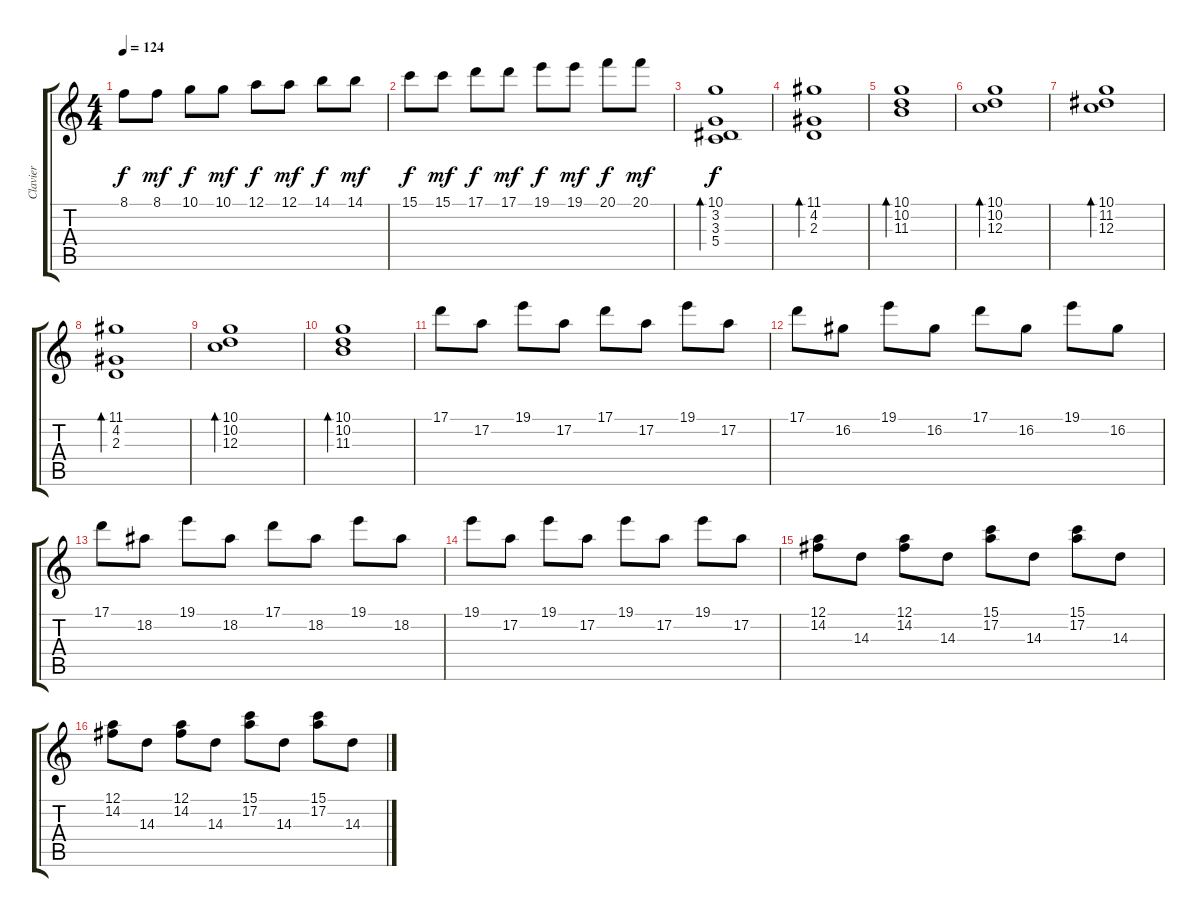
\track ("Clavier" "Clavier") {instrument electricpiano1}
\staff {score tabs}
\tuning (A4 E4 C4 G3 D3 A2) {hide}
\ts (4 4)
\tempo 124
\clef g2
\ks c
8.1.8{dy f} 8.1.8{dy mf} 10.1.8{dy f} 10.1.8{dy mf} 12.1.8{dy f} 12.1.8{dy mf} 14.1.8{dy f} 14.1.8{dy mf} |
15.1.8{dy f} 15.1.8{dy mf} 17.1.8{dy f} 17.1.8{dy mf} 19.1.8{dy f} 19.1.8{dy mf} 20.1.8{dy f} 20.1.8{dy mf} |
(10.1 3.2 3.3 5.4).1{bd 480 dy f volume 10} |
(11.1 4.2 2.3).1{bd 480} |
(10.1 10.2 11.3).1{bd 480} |
(10.1 10.2 12.3).1{bd 480} |
(10.1 11.2 12.3).1{bd 480} |
(11.1 4.2 2.3).1{bd 480} |
(10.1 10.2 12.3).1{bd 480} |
(10.1 10.2 11.3).1{bd 480} |
17.1.8{volume 12} 17.2.8 19.1.8 17.2.8 17.1.8 17.2.8 19.1.8 17.2.8 |
17.1.8 16.2.8 19.1.8 16.2.8 17.1.8 16.2.8 19.1.8 16.2.8 |
17.1.8 18.2.8 19.1.8 18.2.8 17.1.8 18.2.8 19.1.8 18.2.8 |
19.1.8 17.2.8 19.1.8 17.2.8 19.1.8 17.2.8 19.1.8 17.2.8 |
(12.1 14.2).8 14.3.8 (12.1 14.2).8 14.3.8 (15.1 17.2).8 14.3.8 (15.1 17.2).8 14.3.8 |
(12.1 14.2).8 14.3.8 (12.1 14.2).8 14.3.8 (15.1 17.2).8 14.3.8 (15.1 17.2).8 14.3.8
